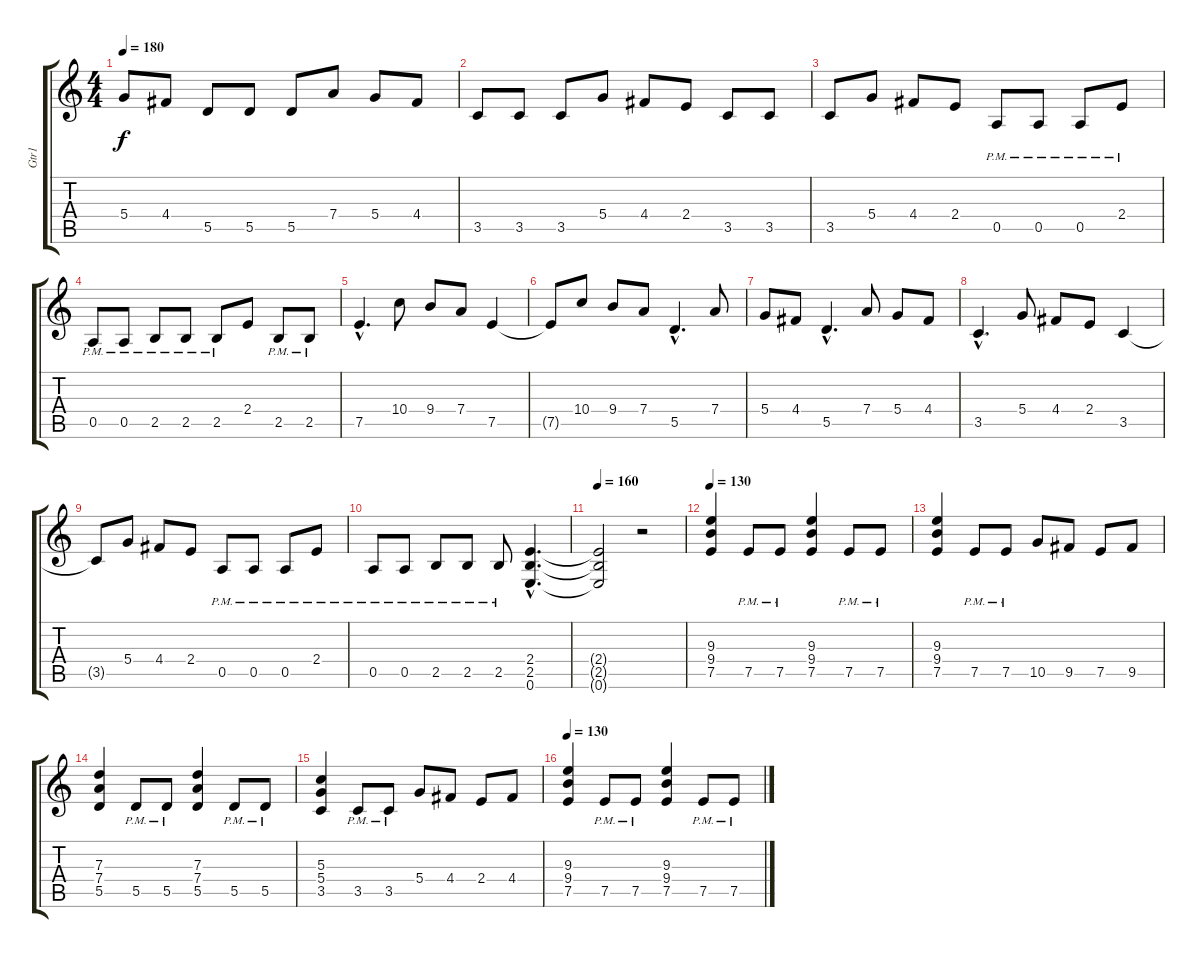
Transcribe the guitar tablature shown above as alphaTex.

\track ("Gtr1" "Gtr1") {instrument overdrivenguitar}
\staff {score tabs}
\tuning (E4 B3 G3 D3 A2 E2) {hide}
\ts (4 4)
\tempo 180
\clef g2
\ks c
5.4.8{dy f} 4.4.8 5.5.8 5.5.8 5.5.8 7.4.8 5.4.8 4.4.8 |
3.5.8 3.5.8 3.5.8 5.4.8 4.4.8 2.4.8 3.5.8 3.5.8 |
3.5.8 5.4.8 4.4.8 2.4.8 0.5{pm}.8 0.5{pm}.8 0.5{pm}.8 2.4{pm}.8 |
0.5{pm}.8 0.5{pm}.8 2.5{pm}.8 2.5{pm}.8 2.5{pm}.8 2.4.8 2.5{pm}.8 2.5{pm}.8 |
7.5{hac}.4{d} 10.4.8 9.4.8 7.4.8 7.5.4 |
7.5{t}.8 10.4.8 9.4.8 7.4.8 5.5{hac}.4{d} 7.4.8 |
5.4.8 4.4.8 5.5{hac}.4{d} 7.4.8 5.4.8 4.4.8 |
3.5{hac}.4{d} 5.4.8 4.4.8 2.4.8 3.5.4 |
3.5{t}.8 5.4.8 4.4.8 2.4.8 0.5{pm}.8 0.5{pm}.8 0.5{pm}.8 2.4{pm}.8 |
0.5{pm}.8 0.5{pm}.8 2.5{pm}.8 2.5{pm}.8 2.5{pm}.8 (2.4{hac} 2.5{hac} 0.6{hac}).4{d} |
\tempo 160
(2.4{t} 2.5{t} 0.6{t}).2 r.2 |
\tempo 145
\tempo 130
(9.3 9.4 7.5).4 7.5{pm}.8 7.5{pm}.8 (9.3 9.4 7.5).4 7.5{pm}.8 7.5{pm}.8 |
(9.3 9.4 7.5).4 7.5{pm}.8 7.5{pm}.8 10.5.8 9.5.8 7.5.8 9.5.8 |
(7.3 7.4 5.5).4 5.5{pm}.8 5.5{pm}.8 (7.3 7.4 5.5).4 5.5{pm}.8 5.5{pm}.8 |
(5.3 5.4 3.5).4 3.5{pm}.8 3.5{pm}.8 5.4.8 4.4.8 2.4.8 4.4.8 |
\tempo 145
\tempo 130
(9.3 9.4 7.5).4 7.5{pm}.8 7.5{pm}.8 (9.3 9.4 7.5).4 7.5{pm}.8 7.5{pm}.8
